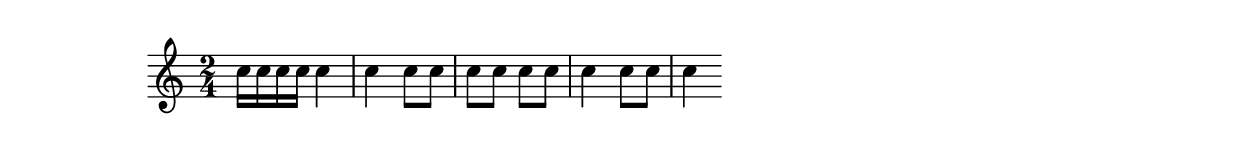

\version "2.7.32"
\header {
  
  texidoc = "Notes that are shorter than the common shortest note get a
space (i.e. without the space needed for the note) proportional to
their duration. So, the 16th notes get 1/2 of the space of an eigth note.
The total distance for a 16th (which includes note head) is 3/4 of the
eighth note. "

}

\layout { ragged-right = ##t}

\relative c''
{
  \time 2/4 
  c16 c c c c4 c4
  c8 c8 c8 c8
  c8 c8 c4
  c8 c8 c4

}




